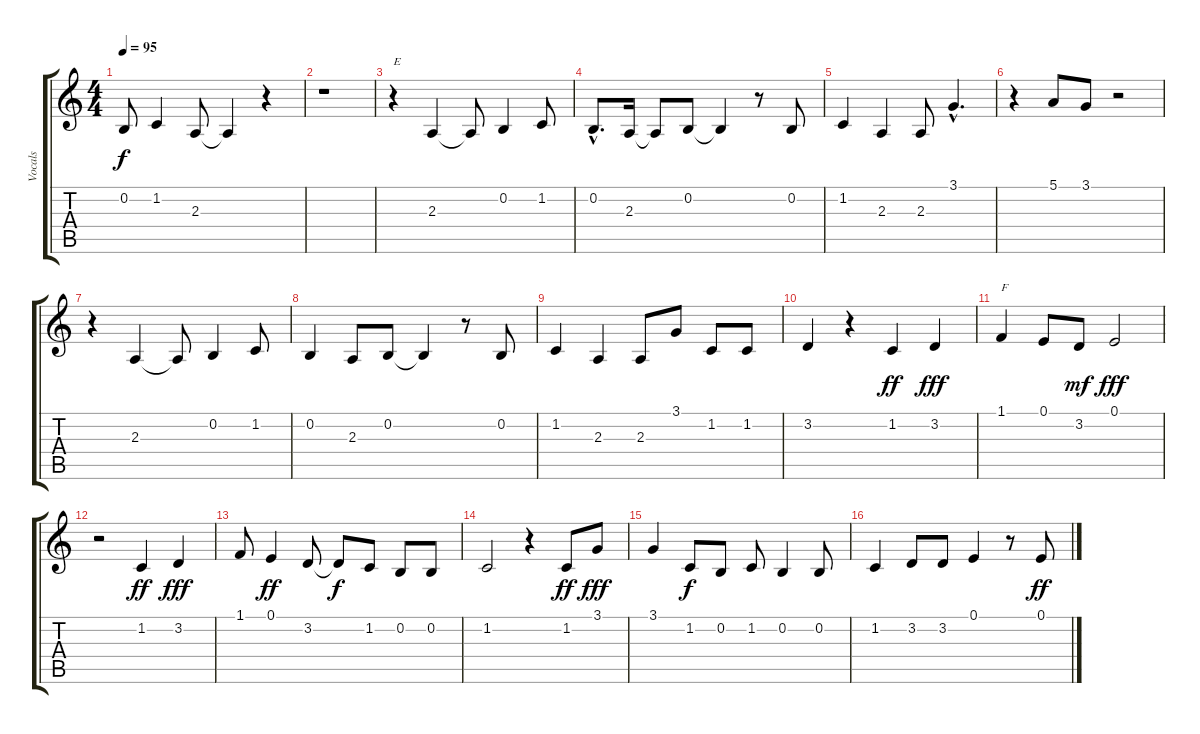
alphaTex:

\track ("Vocals" "Vocals") {instrument englishhorn}
\staff {score tabs}
\tuning (E4 B3 G3 D3 A2 E2) {hide}
\ts (4 4)
\tempo 95
\clef g2
\ks c
0.2.8{dy f} 1.2.4 2.3.8 2.3{t}.4 r.4 |
r.1 |
r.4{txt "E"} 2.3.4 2.3{t}.8 0.2.4 1.2.8 |
0.2{hac}.8{d} 2.3.16 2.3{t}.8 0.2.8 0.2{t}.4 r.8 0.2.8 |
1.2.4 2.3.4 2.3.8 3.1{hac}.4{d} |
r.4 5.1.8 3.1.8 r.2 |
r.4 2.3.4 2.3{t}.8 0.2.4 1.2.8 |
0.2.4 2.3.8 0.2.8 0.2{t}.4 r.8 0.2.8 |
1.2.4 2.3.4 2.3.8 3.1.8 1.2.8 1.2.8 |
3.2.4 r.4 1.2.4{dy ff} 3.2.4{dy fff} |
1.1.4{txt "F"} 0.1.8 3.2.8{dy mf} 0.1.2{dy fff} |
r.2 1.2.4{dy ff} 3.2.4{dy fff} |
1.1.8 0.1.4{dy ff} 3.2.8 3.2{t}.8{dy f} 1.2.8 0.2.8 0.2.8 |
1.2.2 r.4 1.2.8{dy ff} 3.1.8{dy fff} |
3.1.4 1.2.8{dy f} 0.2.8 1.2.8 0.2.4 0.2.8 |
1.2.4 3.2.8 3.2.8 0.1.4 r.8 0.1.8{dy ff}
